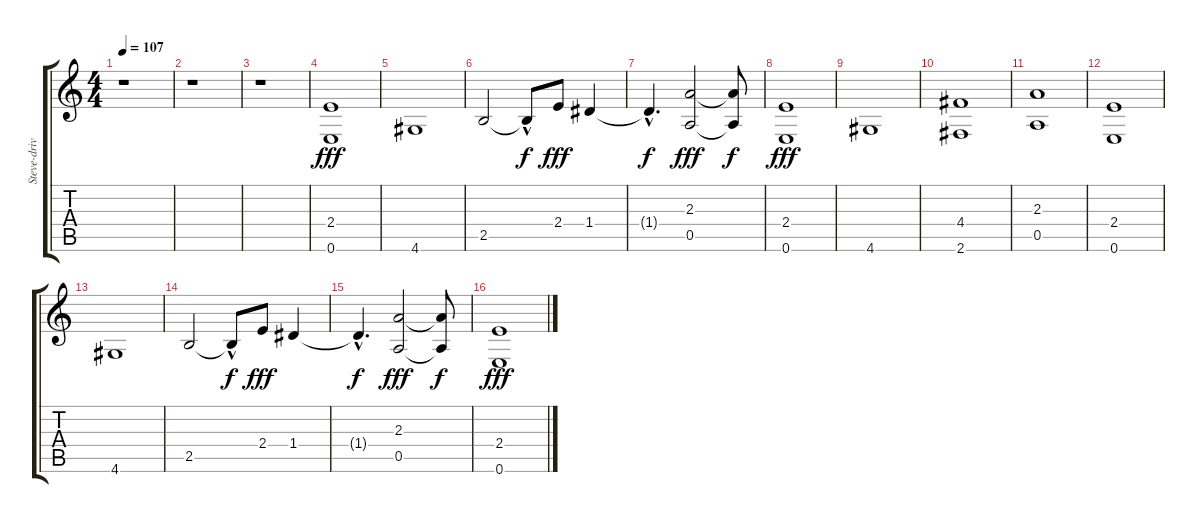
\track ("Steve-drive" "Steve-driv") {instrument distortionguitar}
\staff {score tabs}
\tuning (E4 B3 G3 D3 A2 E2) {hide}
\ts (4 4)
\tempo 107
\clef g2
\ks c
r.1{dy f} |
r.1 |
r.1 |
(2.4 0.6).1{dy fff} |
4.6.1 |
2.5.2 2.5{hac t}.8{dy f} 2.4.8{dy fff} 1.4.4 |
1.4{hac t}.4{d dy f} (2.3 0.5).2{dy fff} (2.3{t} 0.5{t}).8{dy f} |
(2.4 0.6).1{dy fff} |
4.6.1 |
(4.4 2.6).1 |
(2.3 0.5).1 |
(2.4 0.6).1 |
4.6.1 |
2.5.2 2.5{hac t}.8{dy f} 2.4.8{dy fff} 1.4.4 |
1.4{hac t}.4{d dy f} (2.3 0.5).2{dy fff} (2.3{t} 0.5{t}).8{dy f} |
(2.4 0.6).1{dy fff}
